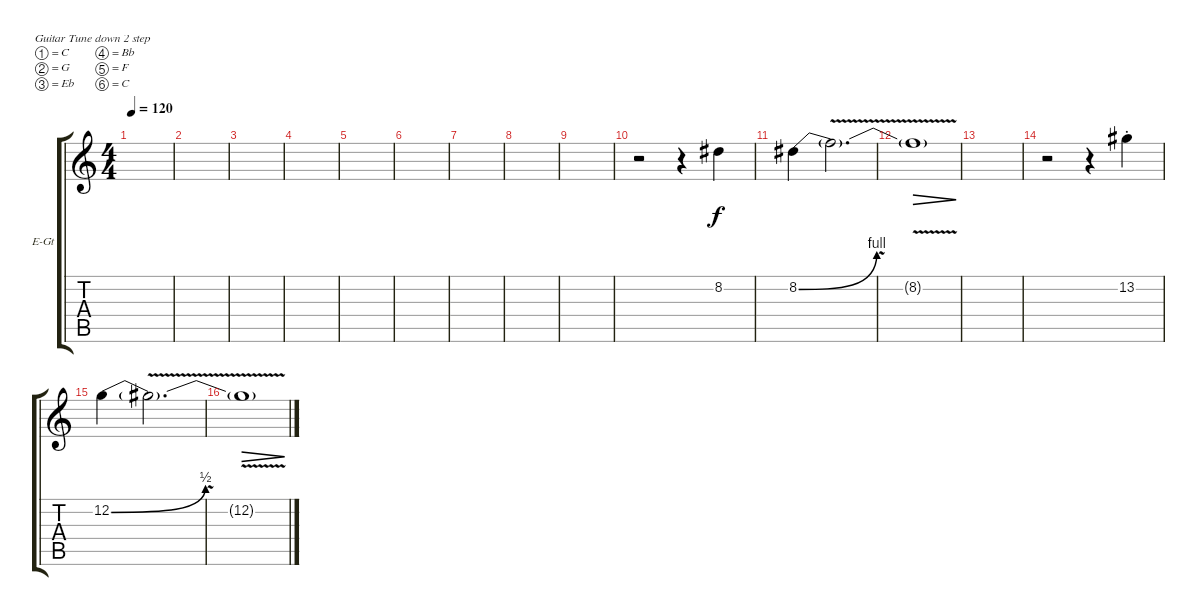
\bracketExtendMode groupsimilarinstruments
\firstSystemTrackNameOrientation horizontal
\otherSystemsTrackNameOrientation horizontal
\track ("1" "E-Gt") {instrument distortionguitar}
\staff {score tabs}
\tuning (C4 G3 Eb3 Bb2 F2 C2)
\ts (4 4)
\tempo 120
\clef g2
\scale
0.333333
\ks c
|
\scale
0.333333 |
\scale
0.333333 |
\scale
0.333333 |
\scale
0.333333 |
\scale
0.333333 |
\scale
0.333333 |
\scale
0.333333 |
\scale
0.333333 |
\scale
0.333333 r.2 r.4 8.2.4 |
\scale
0.333333 8.2{be (bend 0 0 15 4)}.4 8.2{v t}.2{d} |
\scale
0.333333 8.2{v t}.1{dec} |
\scale
0.333333 |
\scale
0.333333 r.2 r.4 13.2{st}.4 |
\scale
0.333333 12.2{be (bend 0 0 15 2)}.4 12.2{v t}.2{d} |
\scale
0.333333 12.2{be (hold 0 0 60 0) v t}.1{dec}
